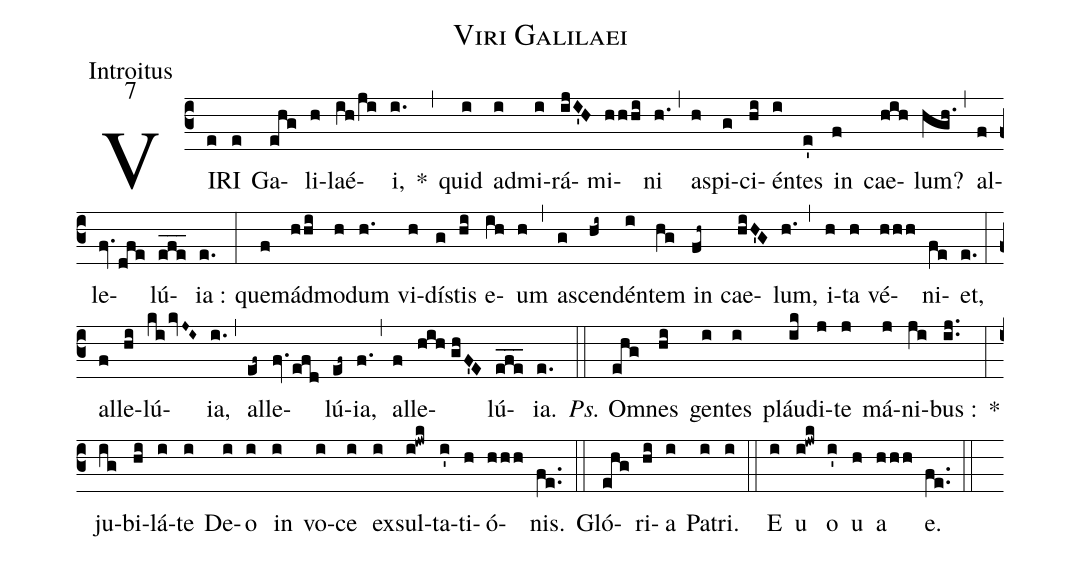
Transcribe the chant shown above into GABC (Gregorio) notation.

name:Viri Galilaei;
office-part:Introitus;
mode:7;
%%
(c3) VI(e)RI(e) Ga(ehg)li(h)laé(ih/ji)i,(i.) *(,) quid(i) ad(i)mi(i)rá(ijI'H)mi(hhhi)ni(h.) (,) a(h)spi(g)ci(hi)én(i)tes(e') in(f) cae(hih)lum?(hgh.) (,) al(f)le(fv.dfe)lú(efe___){ia} :(e.) (:) quem(f)ád(hhi)mo(h)dum(h.) vi(h)dí(g)stis(hi) e(ih)um(h) (,) a(g)scen(hi~)dén(i)tem(hg) in(fh~) cae(hiH'G)lum,(h.) (,) i(h)ta(h) vé(hhh)ni(fe)et,(e.) (:) al(f)le(hi)lú(kikvJ~I~){ia},(i.) (,) al(ef~)le(fv.efd)lú(ef~){ia},(f.) (,) al(f)le(hih//ghF'E)lú(efe___){ia}.(e.) (::) <i>Ps.</i> O(ehg)mnes(hi) gen(i)tes(i) pláu(ik)di(j)te(j) má(j)ni(ji)bus :(ij..) *(:) ju(ig)bi(hi)lá(i)te(i) De(i)o(i) in(i) vo(i)ce(i) ex(i)sul(i!jwk)ta(i')ti(h)ó(hhh)nis.(fe..) (::) Gló(ehg)ri(hi)a(i) Pa(i)tri.(i) (::) <eu>E(i) u(i!jwk) o(i') u(h) a(hhh) e.</eu>(fe..) (::)
